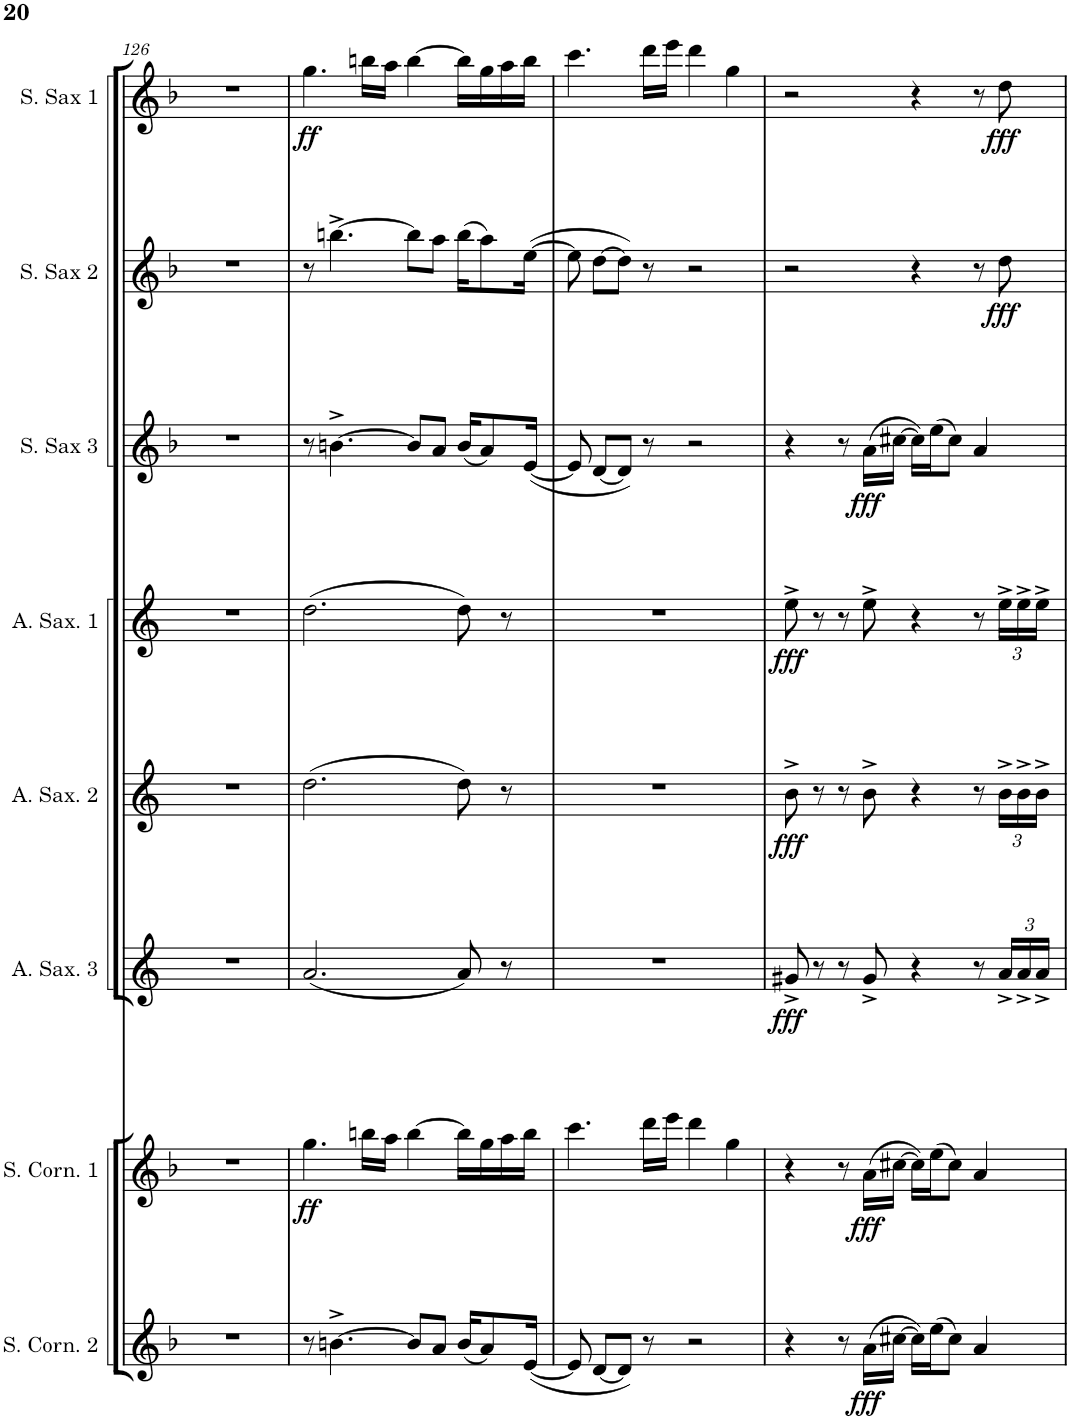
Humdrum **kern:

**kern	**dynam	**kern	**dynam	**kern	**dynam	**kern	**dynam	**kern	**dynam	**kern	**dynam	**kern	**dynam	**kern	**dynam
*part8	*part8	*part7	*part7	*part6	*part6	*part5	*part5	*part4	*part4	*part3	*part3	*part2	*part2	*part1	*part1
*staff8	*staff8	*staff7	*staff7	*staff6	*staff6	*staff5	*staff5	*staff4	*staff4	*staff3	*staff3	*staff2	*staff2	*staff1	*staff1
*I"Solo Cornet 2	*	*I"Solo Cornet 1	*	*I"Alt Sax 3	*	*I"Alt Sax 2	*	*I"Alt Sax 1	*	*I"Sopraan Sax 3	*	*I"Sopraan Sax 2	*	*I"Sopraan Sax 1	*
*I'S. Corn. 2	*	*I'S. Corn. 1	*	*I'A. Sax. 3	*	*I'A. Sax. 2	*	*I'A. Sax. 1	*	*I'S. Sax 3	*	*I'S. Sax 2	*	*I'S. Sax 1	*
!!LO:PB:g=z
*clefG2	*	*clefG2	*	*clefG2	*	*clefG2	*	*clefG2	*	*clefG2	*	*clefG2	*	*clefG2	*
*Trd1c2	*	*Trd1c2	*	*Trd5c9	*	*Trd5c9	*	*Trd5c9	*	*Trd1c2	*	*Trd1c2	*	*Trd1c2	*
*k[b-]	*	*k[b-]	*	*k[]	*	*k[]	*	*k[]	*	*k[b-]	*	*k[b-]	*	*k[b-]	*
*M4/4	*	*M4/4	*	*M4/4	*	*M4/4	*	*M4/4	*	*M4/4	*	*M4/4	*	*M4/4	*
=126	=126	=126	=126	=126	=126	=126	=126	=126	=126	=126	=126	=126	=126	=126	=126
1r	.	1r	.	1r	.	1r	.	1r	.	1r	.	1r	.	1r	.
=127	=127	=127	=127	=127	=127	=127	=127	=127	=127	=127	=127	=127	=127	=127	=127
!	!	!	!LO:DY:b	!	!	!	!	!	!	!	!	!	!	!	!LO:DY:b
8r	.	4.gg\	ff	(2.a/	.	(2.dd\	.	(2.dd\	.	8r	.	8r	.	4.gg\	ff
[4.bn^\	.	.	.	.	.	.	.	.	.	[4.bn^\	.	[4.bbn^\	.	.	.
.	.	16bbn\LL	.	.	.	.	.	.	.	.	.	.	.	16bbn\LL	.
.	.	16aa\JJ	.	.	.	.	.	.	.	.	.	.	.	16aa\JJ	.
8b/L]	.	[4bb\	.	.	.	.	.	.	.	8b/L]	.	8bb\L]	.	[4bb\	.
8a/J	.	.	.	.	.	.	.	.	.	8a/J	.	8aa\J	.	.	.
(16b/KL	.	16bb\LL]	.	8a/)	.	8dd\)	.	8dd\)	.	(16b/KL	.	(16bb\KL	.	16bb\LL]	.
8a/)	.	16gg\	.	.	.	.	.	.	.	8a/)	.	8aa\)	.	16gg\	.
.	.	16aa\	.	8r	.	8r	.	8r	.	.	.	.	.	16aa\	.
([16e/Jk	.	16bb\JJ	.	.	.	.	.	.	.	([16e/Jk	.	([16ee\Jk	.	16bb\JJ	.
=128	=128	=128	=128	=128	=128	=128	=128	=128	=128	=128	=128	=128	=128	=128	=128
8e/])	.	4.ccc\	.	1r	.	1r	.	1r	.	8e/])	.	8ee\])	.	4.ccc\	.
[8d/L	.	.	.	.	.	.	.	.	.	[8d/L	.	[8dd\L	.	.	.
8d/J]	.	.	.	.	.	.	.	.	.	8d/J]	.	8dd\J]	.	.	.
8r	.	16ddd\LL	.	.	.	.	.	.	.	8r	.	8r	.	16ddd\LL	.
.	.	16eee\JJ	.	.	.	.	.	.	.	.	.	.	.	16eee\JJ	.
2r	.	4ddd\	.	.	.	.	.	.	.	2r	.	2r	.	4ddd\	.
.	.	4gg\	.	.	.	.	.	.	.	.	.	.	.	4gg\	.
=129	=129	=129	=129	=129	=129	=129	=129	=129	=129	=129	=129	=129	=129	=129	=129
!	!	!	!	!	!LO:DY:b	!	!LO:DY:b	!	!LO:DY:b	!	!	!	!	!	!
4r	.	4r	.	8g#X^/	fff	8b^\	fff	8ee^\	fff	4r	.	2r	.	2r	.
.	.	.	.	8r	.	8r	.	8r	.	.	.	.	.	.	.
8r	.	8r	.	8r	.	8r	.	8r	.	8r	.	.	.	.	.
!	!LO:DY:b	!	!LO:DY:b	!	!	!	!	!	!	!	!LO:DY:b	!	!	!	!
(16a\LL	fff	(16a\LL	fff	8g#^/	.	8b^\	.	8ee^\	.	(16a\LL	fff	.	.	.	.
[16cc#X\JJ)	.	[16cc#X\JJ)	.	.	.	.	.	.	.	[16cc#X\JJ)	.	.	.	.	.
16cc#\LL]	.	16cc#\LL]	.	4r	.	4r	.	4r	.	16cc#\LL]	.	4r	.	4r	.
(16ee\J	.	(16ee\J	.	.	.	.	.	.	.	(16ee\J	.	.	.	.	.
8cc#\J)	.	8cc#\J)	.	.	.	.	.	.	.	8cc#\J)	.	.	.	.	.
4a/	.	4a/	.	8r	.	8r	.	8r	.	4a/	.	8r	.	8r	.
*	*	*	*	*Xbrackettup	*	*Xbrackettup	*	*Xbrackettup	*	*	*	*	*	*	*
!	!	!	!	!	!	!	!	!	!	!	!	!	!LO:DY:b	!	!LO:DY:b
.	.	.	.	24a^/LL	.	24b^\LL	.	24ee^\LL	.	.	.	8dd\	fff	8dd\	fff
.	.	.	.	24a^/	.	24b^\	.	24ee^\	.	.	.	.	.	.	.
.	.	.	.	24a^/JJ	.	24b^\JJ	.	24ee^\JJ	.	.	.	.	.	.	.
=	=	=	=	=	=	=	=	=	=	=	=	=	=	=	=
*-	*-	*-	*-	*-	*-	*-	*-	*-	*-	*-	*-	*-	*-	*-	*-
